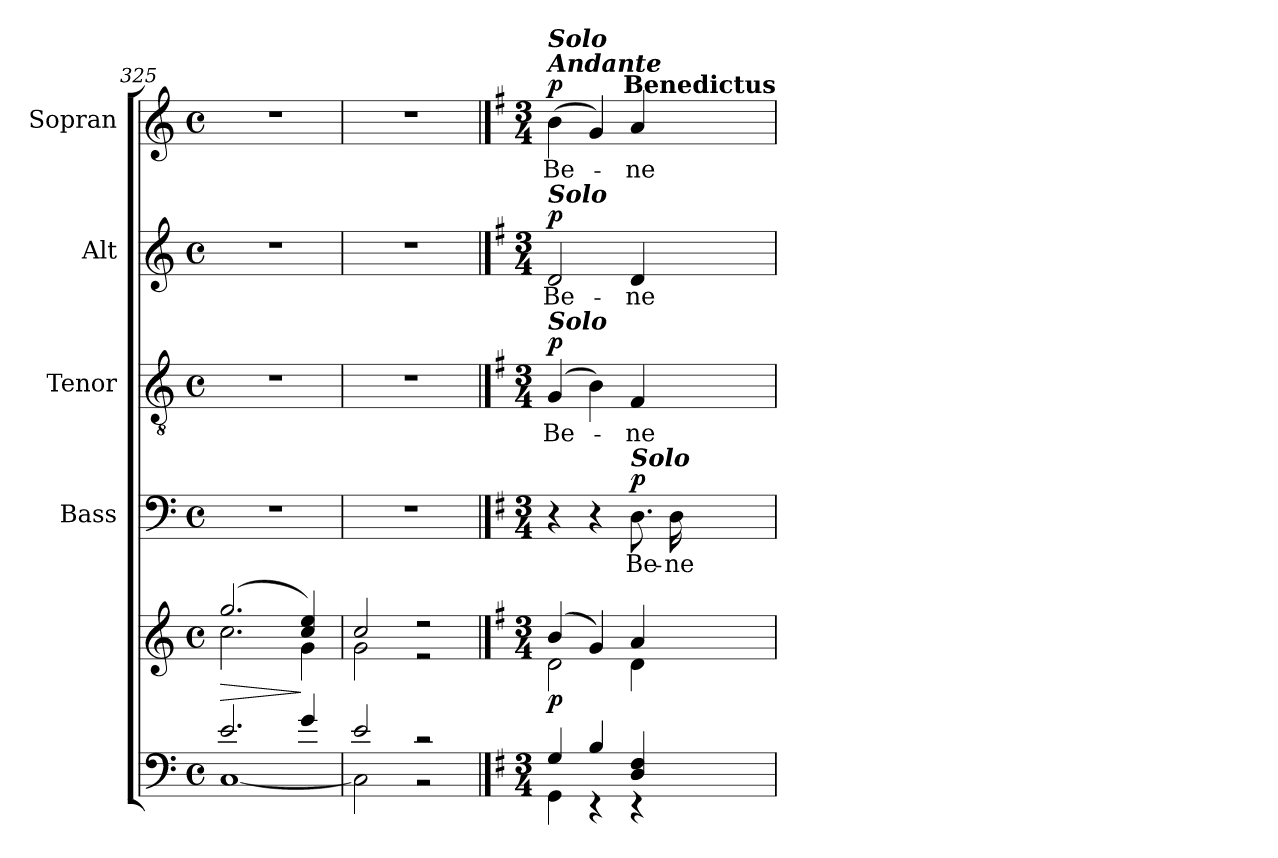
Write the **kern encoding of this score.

**kern	**kern	**dynam	**kern	**text	**dynam	**kern	**text	**dynam	**kern	**text	**dynam	**kern	**text	**dynam
*part5	*part5	*part5	*part4	*part4	*part4	*part3	*part3	*part3	*part2	*part2	*part2	*part1	*part1	*part1
*staff6	*staff5	*staff5/6	*staff4	*staff4	*staff4	*staff3	*staff3	*staff3	*staff2	*staff2	*staff2	*staff1	*staff1	*staff1
*	*	*	*I"Bass	*	*	*I"Tenor	*	*	*I"Alt	*	*	*I"Sopran	*	*
*	*	*	*I'B.	*	*	*I'T.	*	*	*I'A.	*	*	*I'S.	*	*
*clefF4	*clefG2	*	*clefF4	*	*	*clefGv2	*	*	*clefG2	*	*	*clefG2	*	*
*k[]	*k[]	*	*k[]	*	*	*k[]	*	*	*k[]	*	*	*k[]	*	*
*C:	*C:	*	*C:	*	*	*C:	*	*	*C:	*	*	*C:	*	*
*M4/4	*M4/4	*	*M4/4	*	*	*M4/4	*	*	*M4/4	*	*	*M4/4	*	*
*met(c)	*met(c)	*	*met(c)	*	*	*met(c)	*	*	*met(c)	*	*	*met(c)	*	*
=325	=325	=325	=325	=325	=325	=325	=325	=325	=325	=325	=325	=325	=325	=325
*^	*	*	*	*	*	*	*	*	*	*	*	*	*	*
!	!	!	!LO:HP:b	!	!	!	!	!	!	!	!	!	!	!	!
*	*	*^	*	*	*	*	*	*	*	*	*	*	*	*	*
2.e!/	[<1C	(2.gg!/	2.cc!\	>	1r	.	.	1r	.	.	1r	.	.	1r	.	.
4g!/	.	4cc!/ 4ee!/)	4g!\	]	.	.	.	.	.	.	.	.	.	.	.	.
=326	=326	=326	=326	=326	=326	=326	=326	=326	=326	=326	=326	=326	=326	=326	=326	=326
2e!/	2C\]	2cc!/	2g!\	.	1r	.	.	1r	.	.	1r	.	.	1r	.	.
2r	2r	2r	2r	.	.	.	.	.	.	.	.	.	.	.	.	.
!!LO:PB:g=z
==327	==327	==327	==327	==327	==327	==327	==327	==327	==327	==327	==327	==327	==327	==327	==327	==327
*k[f#]	*	*k[f#]	*	*	*k[f#]	*	*	*k[f#]	*	*	*k[f#]	*	*	*k[f#]	*	*
*G:	*	*G:	*	*	*G:	*	*	*G:	*	*	*G:	*	*	*G:	*	*
*M3/4	*	*M3/4	*	*	*M3/4	*	*	*M3/4	*	*	*M3/4	*	*	*M3/4	*	*
!	!	!	!	!	!	!	!	!	!	!	!	!	!	!LO:TX:a:Bi:t=Andante	!	!
!	!	!	!	!	!	!	!	!	!	!	!	!	!	!LO:TX:a:Bi:t=Solo	!	!
!	!	!	!	!	!	!	!	!	!	!	!LO:TX:a:Bi:t=Solo	!	!	!	!	!
!	!	!	!	!	!	!	!	!LO:TX:a:Bi:t=Solo	!	!	!	!	!	!	!	!
!	!	!	!	!LO:DY:b	!	!	!	!	!LO:LY:b	!LO:DY:a	!	!LO:LY:b	!LO:DY:a	!	!LO:LY:b	!LO:DY:b
4G!/	4GG\	(<4b!/	2d!\	p	4r	.	.	(4G/	Be-	p	2d/	Be-	p	(>4b\	Be-	p
4B!/	4rEE	4g!/)	.	.	4r	.	.	4B\)	.	.	.	.	.	4g/)	.	.
!	!	!	!	!	!LO:TX:a:Bi:t=Solo	!	!	!	!	!	!	!	!	!	!	!
!	!	!	!	!	!	!LO:LY:b	!LO:DY:a	!	!LO:LY:b	!	!	!LO:LY:b	!	!	!LO:LY:b	!
4D!/ 4F#!/	4rEE	4a!/	4d!\	.	8.D\	Be-	p	4F#/	-ne-	.	4d/	-ne-	.	4a/	-ne-	.
!	!	!	!	!	!	!LO:LY:b	!	!	!	!	!	!	!	!	!	!
.	.	.	.	.	16D\	-ne-	.	.	.	.	.	.	.	.	.	.
2..ryy	2..ryy	2..ryy	2..ryy	.	2..ryy	.	.	2..ryy	.	.	2..ryy	.	.	2..ryy	.	.
!	!	!	!	!	!	!	!	!	!	!	!	!	!	!LO:TX:a:B:t=Benedictus	!	!
*v	*v	*	*	*	*	*	*	*	*	*	*	*	*	*	*	*
*	*v	*v	*	*	*	*	*	*	*	*	*	*	*	*	*
=	=	=	=	=	=	=	=	=	=	=	=	=	=	=
*-	*-	*-	*-	*-	*-	*-	*-	*-	*-	*-	*-	*-	*-	*-
